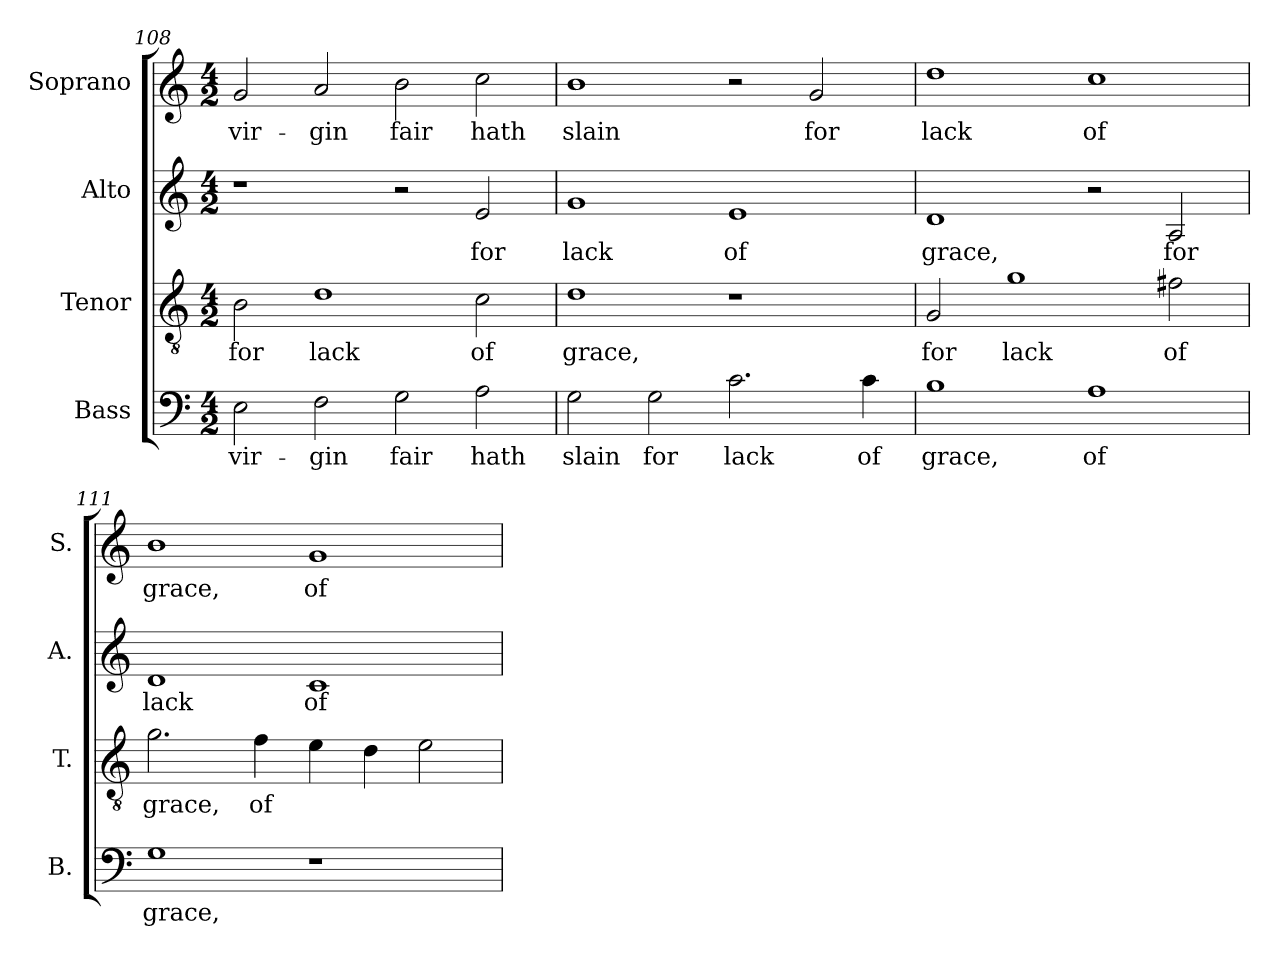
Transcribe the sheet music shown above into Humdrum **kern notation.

**kern	**text	**kern	**text	**kern	**text	**kern	**text
*part4	*part4	*part3	*part3	*part2	*part2	*part1	*part1
*staff4	*staff4	*staff3	*staff3	*staff2	*staff2	*staff1	*staff1
*I"Bass	*	*I"Tenor	*	*I"Alto	*	*I"Soprano	*
*I'B.	*	*I'T.	*	*I'A.	*	*I'S.	*
*clefF4	*	*clefGv2	*	*clefG2	*	*clefG2	*
*	*	*ITrd7c12	*	*	*	*	*
*k[]	*	*k[]	*	*k[]	*	*k[]	*
*C:	*	*C:	*	*C:	*	*C:	*
*M4/2	*	*M4/2	*	*M4/2	*	*M4/2	*
=108	=108	=108	=108	=108	=108	=108	=108
!	!LO:LY:b:color=#000000	!	!	!	!	!	!
!	!	!	!LO:LY:b:color=#000000	!	!	!	!
!	!	!	!	!	!	!	!LO:LY:b:color=#000000
2Ei\	vir-	2BBi\	for	1r	.	2gi/	vir-
!	!LO:LY:b:color=#000000	!	!	!	!	!	!
!	!	!	!LO:LY:b:color=#000000	!	!	!	!
!	!	!	!	!	!	!	!LO:LY:b:color=#000000
2Fi\	-gin	1Di	lack	.	.	2ai/	-gin
!	!LO:LY:b:color=#000000	!	!	!	!	!	!
!	!	!	!	!	!	!	!LO:LY:b:color=#000000
2Gi\	fair	.	.	2r	.	2bi\	fair
!	!LO:LY:b:color=#000000	!	!	!	!	!	!
!	!	!	!LO:LY:b:color=#000000	!	!	!	!
!	!	!	!	!	!LO:LY:b:color=#000000	!	!
!	!	!	!	!	!	!	!LO:LY:b:color=#000000
2Ai\	hath	2Ci\	of	2ei/	for	2cci\	hath
=109	=109	=109	=109	=109	=109	=109	=109
!	!LO:LY:b:color=#000000	!	!	!	!	!	!
!	!	!	!LO:LY:b:color=#000000	!	!	!	!
!	!	!	!	!	!LO:LY:b:color=#000000	!	!
!	!	!	!	!	!	!	!LO:LY:b:color=#000000
2Gi\	slain	1Di	grace,	1gi	lack	1bi	slain
!	!LO:LY:b:color=#000000	!	!	!	!	!	!
2Gi\	for	.	.	.	.	.	.
!	!LO:LY:b:color=#000000	!	!	!	!	!	!
!	!	!	!	!	!LO:LY:b:color=#000000	!	!
2.ci\	lack	1r	.	1ei	of	2r	.
!	!	!	!	!	!	!	!LO:LY:b:color=#000000
.	.	.	.	.	.	2gi/	for
!	!LO:LY:b:color=#000000	!	!	!	!	!	!
4ci\	of	.	.	.	.	.	.
=110	=110	=110	=110	=110	=110	=110	=110
!	!LO:LY:b:color=#000000	!	!	!	!	!	!
!	!	!	!LO:LY:b:color=#000000	!	!	!	!
!	!	!	!	!	!LO:LY:b:color=#000000	!	!
!	!	!	!	!	!	!	!LO:LY:b:color=#000000
1Bi	grace,	2GGi/	for	1di	grace,	1ddi	lack
!	!	!	!LO:LY:b:color=#000000	!	!	!	!
.	.	1Gi	lack	.	.	.	.
!	!LO:LY:b:color=#000000	!	!	!	!	!	!
!	!	!	!	!	!	!	!LO:LY:b:color=#000000
1Ai	of	.	.	2r	.	1cci	of
!	!	!	!LO:LY:b:color=#000000	!	!	!	!
!	!	!	!	!	!LO:LY:b:color=#000000	!	!
.	.	2F#Xi\	of	2Ai/	for	.	.
!!LO:LB:g=z
=111	=111	=111	=111	=111	=111	=111	=111
!	!LO:LY:b:color=#000000	!	!	!	!	!	!
!	!	!	!LO:LY:b:color=#000000	!	!	!	!
!	!	!	!	!	!LO:LY:b:color=#000000	!	!
!	!	!	!	!	!	!	!LO:LY:b:color=#000000
1Gi	grace,	2.Gi\	grace,	1di	lack	1bi	grace,
!	!	!	!LO:LY:b:color=#000000	!	!	!	!
.	.	4Fi\	of	.	.	.	.
!	!	!	!	!	!LO:LY:b:color=#000000	!	!
!	!	!	!	!	!	!	!LO:LY:b:color=#000000
1r	.	4Ei\	.	1ci	of	1gi	of
.	.	4Di\	.	.	.	.	.
.	.	2Ei\	.	.	.	.	.
=	=	=	=	=	=	=	=
*-	*-	*-	*-	*-	*-	*-	*-
